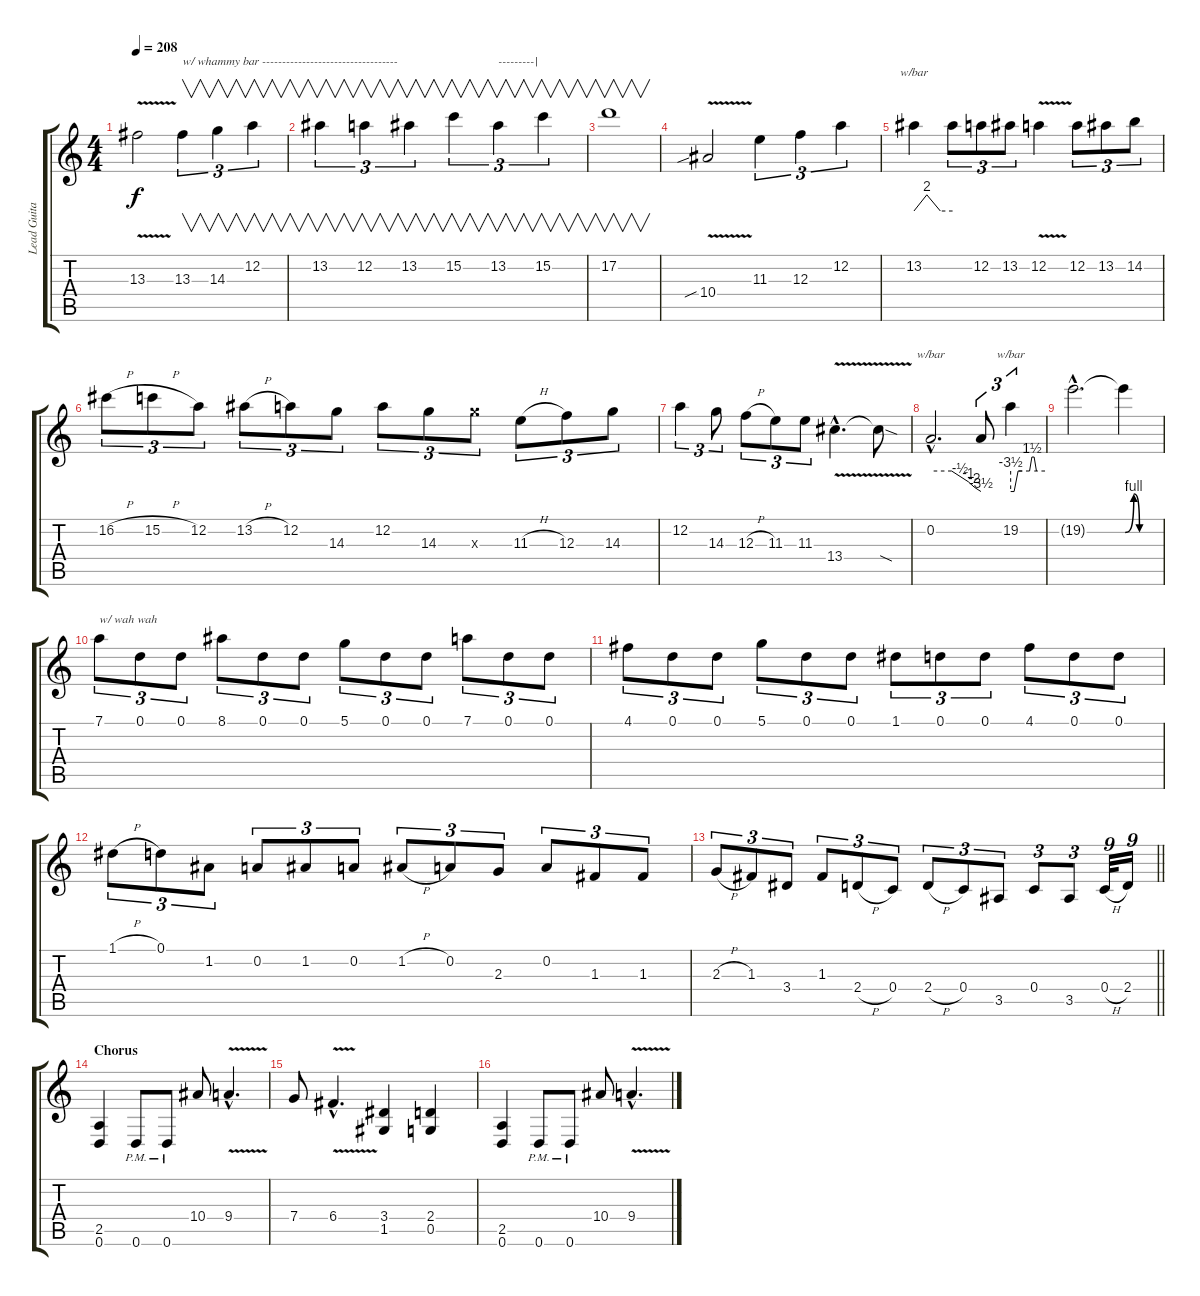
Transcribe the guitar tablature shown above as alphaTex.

\track ("Lead Guitar" "Lead Guita") {instrument distortionguitar}
\staff {score tabs}
\tuning (D4 A3 F3 C3 G2 D2) {hide}
\ts (4 4)
\tempo 208
\clef g2
\ks c
13.3{v}.2{dy f} 13.3.4{v tu (3 2) txt "w/ whammy bar ----------------------------------"} 14.3.4{v tu (3 2)} 12.2.4{v tu (3 2)} |
13.2.4{v tu (3 2)} 12.2.4{v tu (3 2)} 13.2.4{v tu (3 2)} 15.2.4{v tu (3 2)} 13.2.4{v tu (3 2) txt "---------|"} 15.2.4{v tu (3 2)} |
17.2.1{v} |
10.4{v sib}.2 11.3.4{tu (3 2)} 12.3.4{tu (3 2)} 12.2.4{tu (3 2)} |
13.2.4{tbe (custom default 0 0 20 8 41 0 60 0)} 13.2{t}.8{tu (3 2)} 12.2.8{tu (3 2)} 13.2.8{tu (3 2)} 12.2{v}.4 12.2.8{tu (3 2)} 13.2.8{tu (3 2)} 14.2.8{tu (3 2)} |
16.2{h}.8{tu (3 2)} 15.2{h}.8{tu (3 2)} 12.2.8{tu (3 2)} 13.2{h}.8{tu (3 2)} 12.2.8{tu (3 2)} 14.3.8{tu (3 2)} 12.2.8{tu (3 2)} 14.3.8{tu (3 2)} 14.3{x}.8{tu (3 2)} 11.3{h}.8{tu (3 2)} 12.3.8{tu (3 2)} 14.3.8{tu (3 2)} |
12.2.4{tu (3 2)} 14.3.8{tu (3 2)} 12.3{h}.8{tu (3 2)} 11.3.8{tu (3 2)} 11.3.8{tu (3 2)} 13.4{v hac}.4{d} 13.4{sod t}.8 |
0.2{hac}.2{d tbe (custom default 0 0 25 0 35 -2 45 -4 52 -8 60 -14)} 0.2{t}.8{tu (3 2)} 19.2.4{tu (3 2) tbe (custom default 0 -14 6 -14 13 0 20 0 33 0 37 6 41 6 45 0 60 0)} |
19.2{hac t}.2{d} 19.2{be (custom 0 0 15 4 25 0 60 0) t}.4 |
7.1.8{tu (3 2) txt "w/ wah wah"} 0.1.8{tu (3 2)} 0.1.8{tu (3 2)} 8.1.8{tu (3 2)} 0.1.8{tu (3 2)} 0.1.8{tu (3 2)} 5.1.8{tu (3 2)} 0.1.8{tu (3 2)} 0.1.8{tu (3 2)} 7.1.8{tu (3 2)} 0.1.8{tu (3 2)} 0.1.8{tu (3 2)} |
4.1.8{tu (3 2)} 0.1.8{tu (3 2)} 0.1.8{tu (3 2)} 5.1.8{tu (3 2)} 0.1.8{tu (3 2)} 0.1.8{tu (3 2)} 1.1.8{tu (3 2)} 0.1.8{tu (3 2)} 0.1.8{tu (3 2)} 4.1.8{tu (3 2)} 0.1.8{tu (3 2)} 0.1.8{tu (3 2)} |
1.1{h}.8{tu (3 2)} 0.1.8{tu (3 2)} 1.2.8{tu (3 2)} 0.2.8{tu (3 2)} 1.2.8{tu (3 2)} 0.2.8{tu (3 2)} 1.2{h}.8{tu (3 2)} 0.2.8{tu (3 2)} 2.3.8{tu (3 2)} 0.2.8{tu (3 2)} 1.3.8{tu (3 2)} 1.3.8{tu (3 2)} |
\barLineRight lightlight
2.3{h}.8{tu (3 2)} 1.3.8{tu (3 2)} 3.4.8{tu (3 2)} 1.3.8{tu (3 2)} 2.4{h}.8{tu (3 2)} 0.4.8{tu (3 2)} 2.4{h}.8{tu (3 2)} 0.4.8{tu (3 2)} 3.5.8{tu (3 2)} 0.4.8{tu (3 2)} 3.5.8{tu (3 2)} 0.4{h}.32{tu (9 8)} 2.4.16{tu (9 8)} |
\section ("" "Chorus")
(2.5 0.6).4{volume 12 balance 13} 0.6{pm}.8 0.6{pm}.8 10.4.8 9.4{v hac}.4{d} |
7.4.8 6.4{v hac}.4{d} (3.4 1.5).4 (2.4 0.5).4 |
(2.5 0.6).4 0.6{pm}.8 0.6{pm}.8 10.4.8 9.4{v hac}.4{d}
